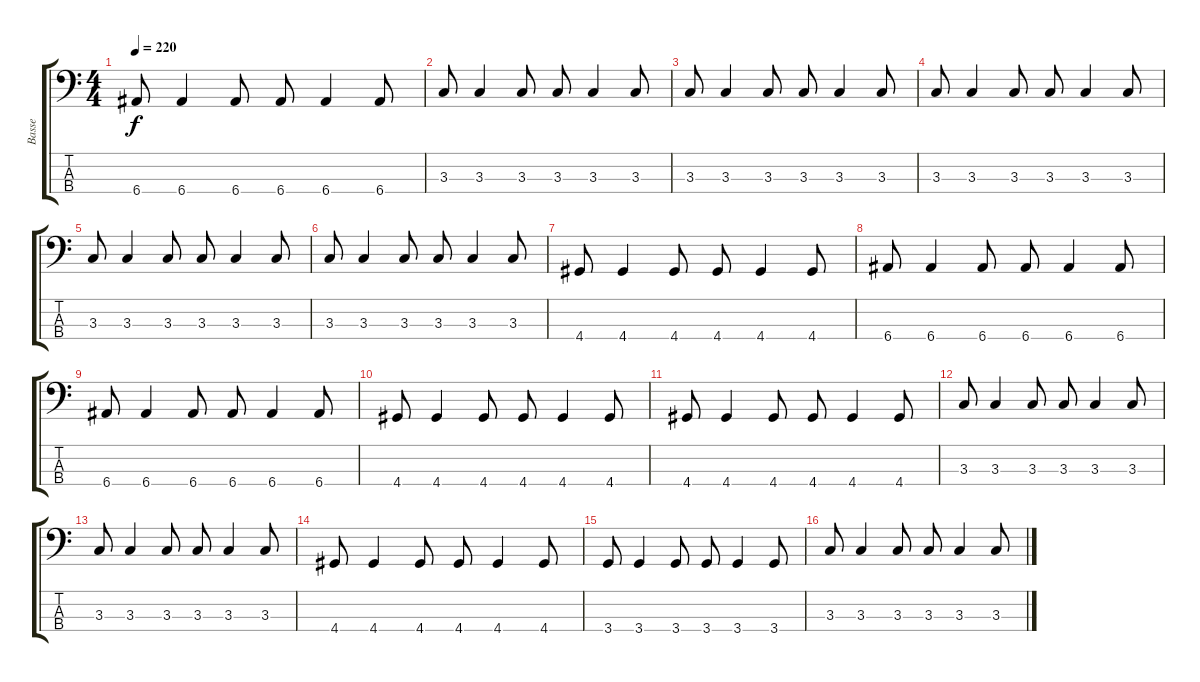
\track ("Basse" "Basse") {instrument electricbassfinger}
\staff {score tabs}
\tuning (G2 D2 A1 E1) {hide}
\ts (4 4)
\tempo 220
\clef f4
\ks c
6.4.8{dy f} 6.4.4 6.4.8 6.4.8 6.4.4 6.4.8 |
3.3.8 3.3.4 3.3.8 3.3.8 3.3.4 3.3.8 |
3.3.8 3.3.4 3.3.8 3.3.8 3.3.4 3.3.8 |
3.3.8 3.3.4 3.3.8 3.3.8 3.3.4 3.3.8 |
3.3.8 3.3.4 3.3.8 3.3.8 3.3.4 3.3.8 |
3.3.8 3.3.4 3.3.8 3.3.8 3.3.4 3.3.8 |
4.4.8 4.4.4 4.4.8 4.4.8 4.4.4 4.4.8 |
6.4.8 6.4.4 6.4.8 6.4.8 6.4.4 6.4.8 |
6.4.8 6.4.4 6.4.8 6.4.8 6.4.4 6.4.8 |
4.4.8 4.4.4 4.4.8 4.4.8 4.4.4 4.4.8 |
4.4.8 4.4.4 4.4.8 4.4.8 4.4.4 4.4.8 |
3.3.8 3.3.4 3.3.8 3.3.8 3.3.4 3.3.8 |
3.3.8 3.3.4 3.3.8 3.3.8 3.3.4 3.3.8 |
4.4.8 4.4.4 4.4.8 4.4.8 4.4.4 4.4.8 |
3.4.8 3.4.4 3.4.8 3.4.8 3.4.4 3.4.8 |
3.3.8 3.3.4 3.3.8 3.3.8 3.3.4 3.3.8
